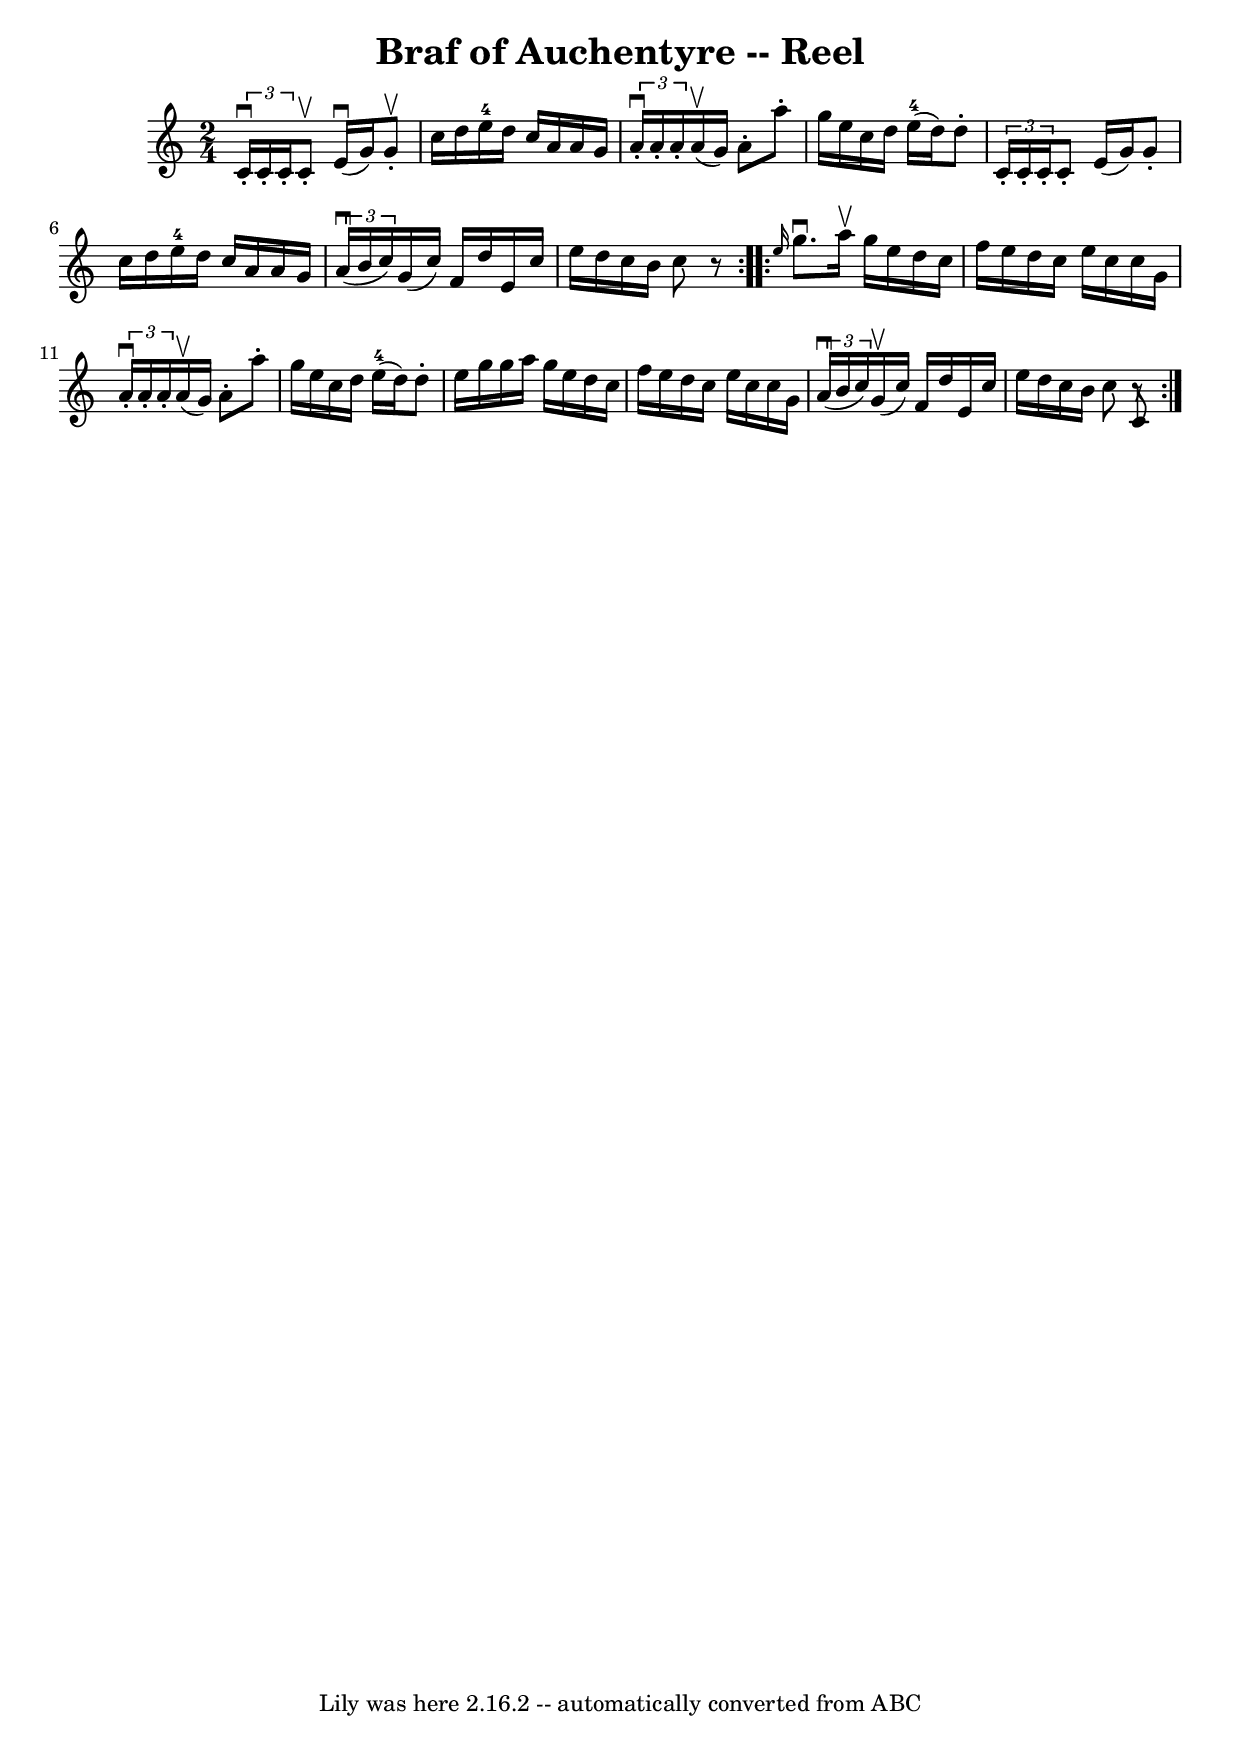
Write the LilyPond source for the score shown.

\version "2.16.2"
\include "Mammoth.ily"
\header {
  %% book = "Ryan's Mammoth Collection"
  crossRefNumber = "1"
  footnotes = "\\\\315"
  origin = "SCOTCH."
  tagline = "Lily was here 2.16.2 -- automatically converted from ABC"
  title = "Braf of Auchentyre -- Reel"

}
voicedefault =  {



  \repeat volta 2 {

    \time 2/4 
    \key c \major
    \times 2/3 { c'16^\downbow-. c'16-. c'16-. } c'8^\upbow-. e'16^\downbow(g'16) g'8^\upbow-.     |
    c''16 d''16 e''16-4 d''16 c''16 a'16 a'16 g'16     |
    \times 2/3 { a'16^\downbow-. a'16-. a'16-. } a'16^\upbow(g'16) a'8-. a''8-.     |
    g''16 e''16 c''16 d''16 e''16-4(d''16) d''8-.    |
    \times 2/3 { c'16-. c'16  		 -. c'16-. } c'8-. e'16 (g'16) g'8-.     |
    c''16 d''16 e''16-4 d''16 c''16 a'16 a'16 g'16     |
    
    \times 2/3 { a'16^\downbow(b'16 c''16) } g'16 (c''16) f'16 d''16 e'16 c''16      |
    e''16 d''16 c''16 b'16  
    c''8 r8   
  }     
  \repeat volta 2 {
    \grace { e''16 } g''8.^\downbow a''16^\upbow g''16 e''16 d''16 c''16      |
    f''16 e''16 d''16 c''16 e''16 c''16 c''16 g'16     |
    \times 2/3 { 
      a'16^\downbow-. a'16-. a'16-. } a'16^\upbow(g'16) a'8-. a''8-.     |
    g''16 e''16 c''16 d''16 e''16-4( d''16) d''8-.    |
    e''16 g''16 g''16 a''16 g''16 e''16 d''16 c''16     |
    f''16 e''16 d''16 c''16 e''16 c''16 c''16 g'16     |
    \times 2/3 { a'16^\downbow(b'16 c''16) } g'16^\upbow(c''16) f'16 d''16 e'16 c''16       |
    e''16 d''16 c''16 b'16 c''8  << c'8 r8  >>   
  }   

}

\score{
  <<

    \context Staff="default"
    {
      \voicedefault 
      
    }

  >>
  \layout {
    
  }
  \midi {
  }

}
